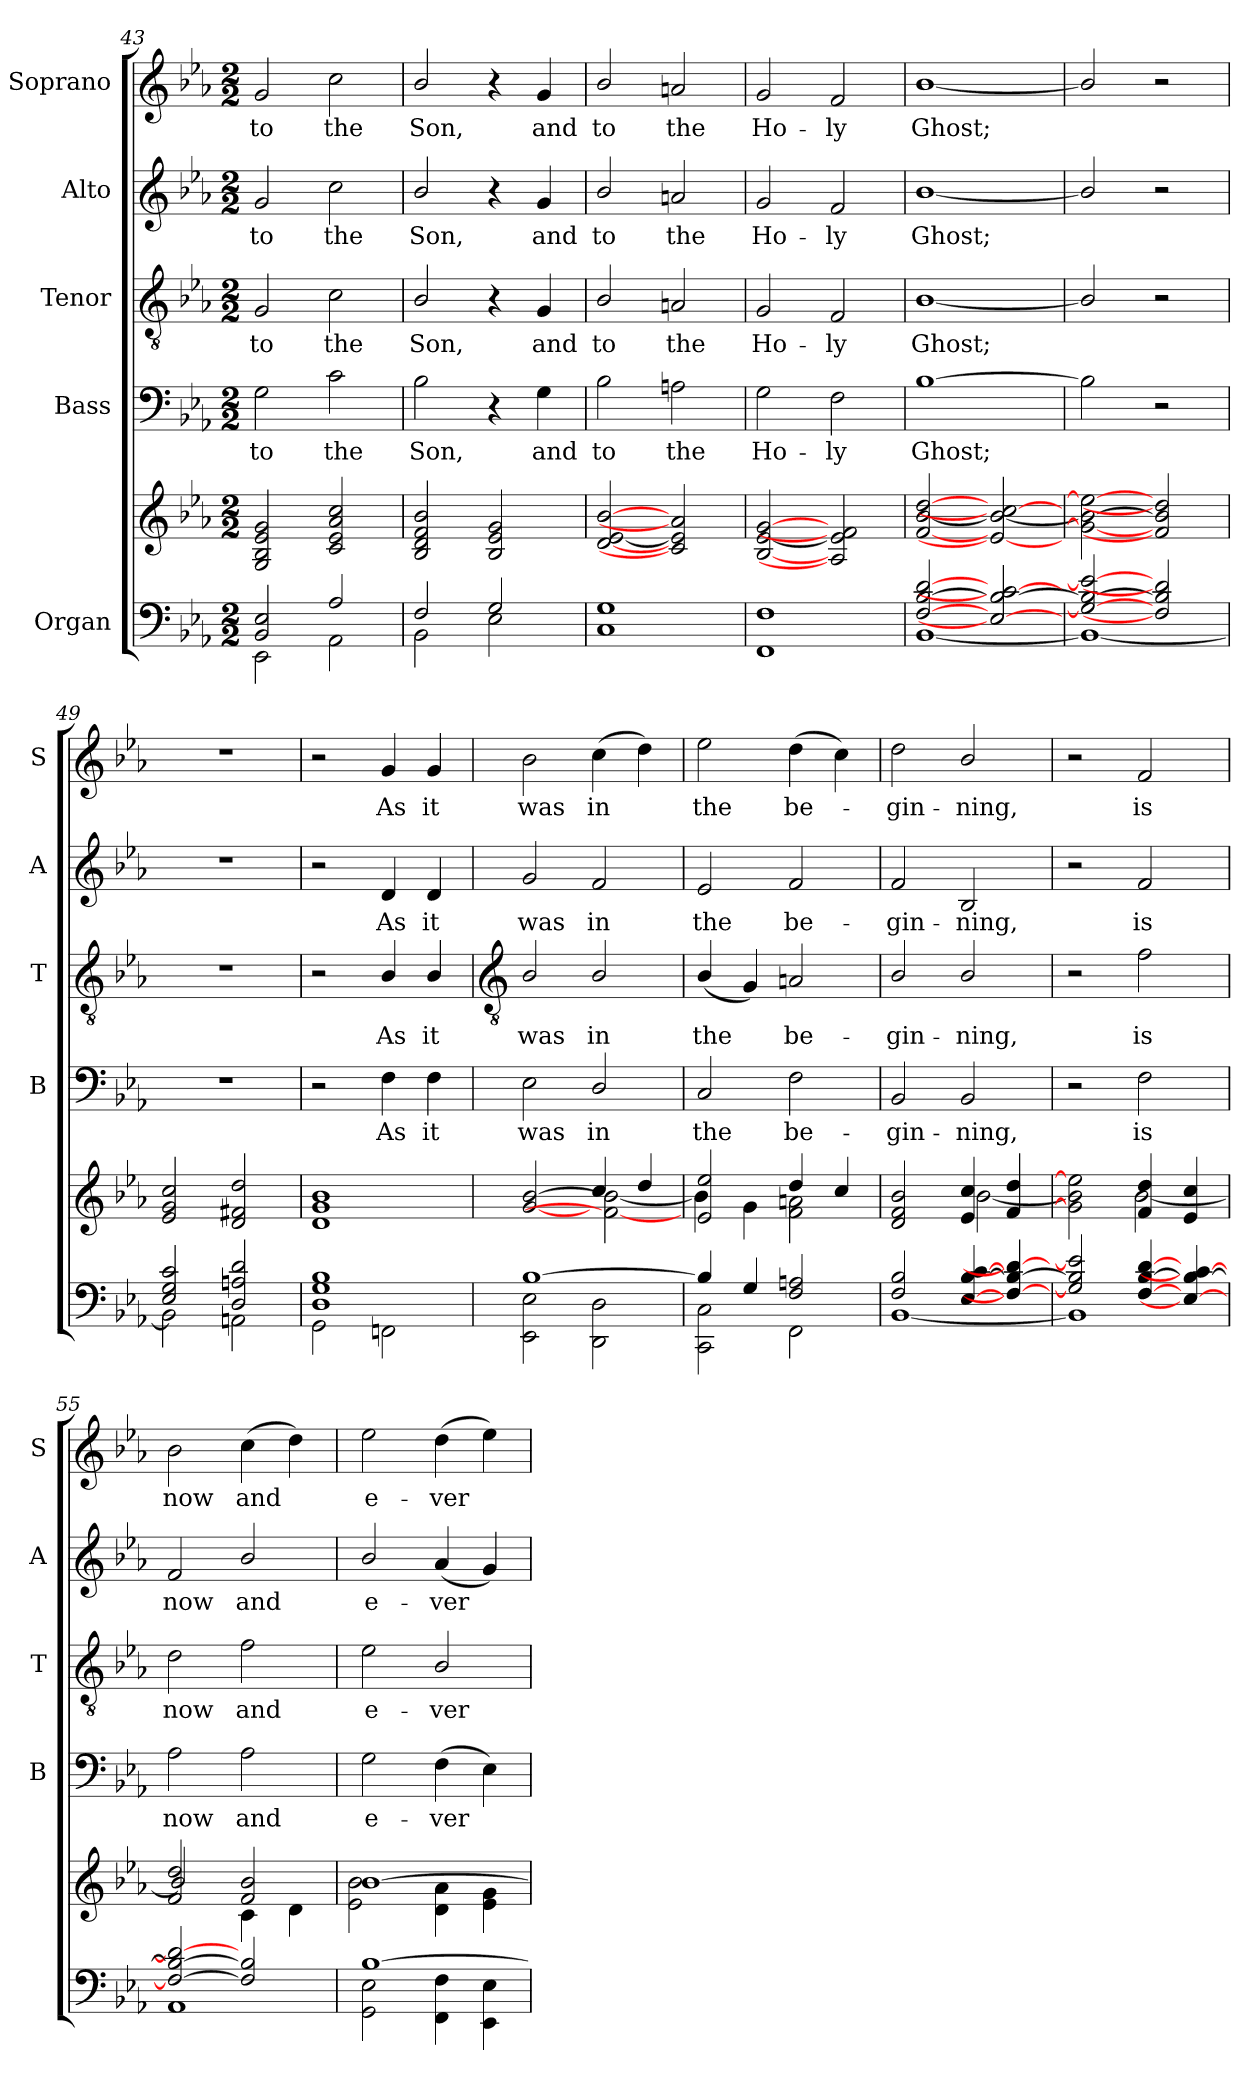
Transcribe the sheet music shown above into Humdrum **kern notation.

**kern	**kern	**kern	**text	**kern	**text	**kern	**text	**kern	**text
*part5	*part5	*part4	*part4	*part3	*part3	*part2	*part2	*part1	*part1
*staff6	*staff5	*staff4	*staff4	*staff3	*staff3	*staff2	*staff2	*staff1	*staff1
*I"Organ	*	*I"Bass	*	*I"Tenor	*	*I"Alto	*	*I"Soprano	*
*	*	*I'B	*	*I'T	*	*I'A	*	*I'S	*
!!LO:LB:g=z
*clefF4	*clefG2	*clefF4	*	*clefGv2	*	*clefG2	*	*clefG2	*
*k[b-e-a-]	*k[b-e-a-]	*k[b-e-a-]	*	*k[b-e-a-]	*	*k[b-e-a-]	*	*k[b-e-a-]	*
*E-:	*E-:	*E-:	*	*E-:	*	*E-:	*	*E-:	*
*M2/2	*M2/2	*M2/2	*	*M2/2	*	*M2/2	*	*M2/2	*
=43	=43	=43	=43	=43	=43	=43	=43	=43	=43
*^	*	*	*	*	*	*	*	*	*
!	!	!	!	!LO:LY:b	!	!LO:LY:b	!	!LO:LY:b	!	!LO:LY:b
2BB-/ 2E-/	2EE-\	2G 2B- 2e- 2g	2G	to	2G	to	2g	to	2g	to
!	!	!	!	!LO:LY:b	!	!LO:LY:b	!	!LO:LY:b	!	!LO:LY:b
2A-/	2AA-\	2c 2e- 2a- 2cc	2c	the	2c	the	2cc	the	2cc	the
=44	=44	=44	=44	=44	=44	=44	=44	=44	=44	=44
!	!	!	!	!LO:LY:b	!	!LO:LY:b	!	!LO:LY:b	!	!LO:LY:b
2F/	2BB-\	2B- 2d 2f 2b-	2B-\	Son,	2B-/	Son,	2b-/	Son,	2b-/	Son,
2G/	2E-\	2B- 2e- 2g	4r	.	4r	.	4r	.	4r	.
!	!	!	!	!LO:LY:b	!	!LO:LY:b	!	!LO:LY:b	!	!LO:LY:b
.	.	.	4G	and	4G	and	4g	and	4g	and
=45	=45	=45	=45	=45	=45	=45	=45	=45	=45	=45
!	!	!	!	!LO:LY:b	!	!LO:LY:b	!	!LO:LY:b	!	!LO:LY:b
1G/	1C\	[2d [2e- [2b-	2B-\	to	2B-/	to	2b-/	to	2b-/	to
!	!	!	!	!LO:LY:b	!	!LO:LY:b	!	!LO:LY:b	!	!LO:LY:b
.	.	2c] 2e-] 2a]	2An	the	2An	the	2an	the	2an	the
=46	=46	=46	=46	=46	=46	=46	=46	=46	=46	=46
!	!	!	!	!LO:LY:b	!	!LO:LY:b	!	!LO:LY:b	!	!LO:LY:b
1F/	1FF\	[2B- [2e- [2g	2G	Ho-	2G	Ho-	2g	Ho-	2g	Ho-
!	!	!	!	!LO:LY:b	!	!LO:LY:b	!	!LO:LY:b	!	!LO:LY:b
.	.	2A] 2e-] 2f]	2F	-ly	2F	-ly	2f	-ly	2f	-ly
=47	=47	=47	=47	=47	=47	=47	=47	=47	=47	=47
!	!	!	!	!LO:LY:b	!	!LO:LY:b	!	!LO:LY:b	!	!LO:LY:b
[2F/ [2B-/ [2d/	[1BB-\	[2f [2b- [2dd	[1B-\	Ghost;	[1B-/	Ghost;	[1b-/	Ghost;	[1b-/	Ghost;
2E-/_ 2B-/_ 2c/_	.	2e-_ 2b-_ 2cc_	.	.	.	.	.	.	.	.
=48	=48	=48	=48	=48	=48	=48	=48	=48	=48	=48
2G/_ 2B-/_ 2e-/_	1BB-\_	2g\_ 2b-\_ 2ee-\_	2B-\]	.	2B-/]	.	2b-/]	.	2b-/]	.
2F/] 2B-/] 2d/]	.	2f] 2b-] 2dd]	2r	.	2r	.	2r	.	2r	.
=49	=49	=49	=49	=49	=49	=49	=49	=49	=49	=49
2E-/ 2G/ 2c/	2BB-\]	2e- 2g 2cc	1r	.	1r	.	1r	.	1r	.
2D/ 2An/ 2d/	2AAn\	2d 2f#X 2dd	.	.	.	.	.	.	.	.
=50	=50	=50	=50	=50	=50	=50	=50	=50	=50	=50
1D/ 1G/ 1B-/	2GG\	1d 1g 1b-	2r	.	2r	.	2r	.	2r	.
!	!	!	!	!LO:LY:b	!	!LO:LY:b	!	!LO:LY:b	!	!LO:LY:b
.	2FFn\	.	4F	As	4B-/	As	4d	As	4g	As
!	!	!	!	!LO:LY:b	!	!LO:LY:b	!	!LO:LY:b	!	!LO:LY:b
.	.	.	4F	it	4B-/	it	4d	it	4g	it
!!LO:LB:g=z
=51	=51	=51	=51	=51	=51	=51	=51	=51	=51	=51
*	*	*	*	*	*clefGv2	*	*	*	*	*
*	*	*^	*	*	*	*	*	*	*	*
!	!	!	!	!	!LO:LY:b	!	!LO:LY:b	!	!LO:LY:b	!	!LO:LY:b
[1B-/	2EE-\ 2E-\	2ryy	[2g/ [2b-/	2E-	was	2B-/	was	2g	was	2b-	was
!	!	!	!	!	!LO:LY:b	!	!LO:LY:b	!	!LO:LY:b	!	!LO:LY:b
.	2DD\ 2D\	4cc/	2f\_ 2b-\_	2D/	in	2B-/	in	2f	in	(>4cc	in
.	.	4dd/	.	.	.	.	.	.	.	4dd)	.
=52	=52	=52	=52	=52	=52	=52	=52	=52	=52	=52	=52
!	!	!	!	!	!LO:LY:b	!	!LO:LY:b	!	!LO:LY:b	!	!LO:LY:b
4B-/]	2CC\ 2C\	2e-/ 2ee-/	4b-\]	2C	the	(<4B-/	the	2e-	the	2ee-	the
4G/	.	.	4g\	.	.	4G)	.	.	.	.	.
!	!	!	!	!	!LO:LY:b	!	!LO:LY:b	!	!LO:LY:b	!	!LO:LY:b
2F/ 2An/	2FF\	4dd/	2f\ 2an\	2F	be-	2An	be-	2f	be-	(>4dd	be-
.	.	4cc/	.	.	.	.	.	.	.	4cc)	.
=53	=53	=53	=53	=53	=53	=53	=53	=53	=53	=53	=53
!	!	!	!	!	!LO:LY:b	!	!LO:LY:b	!	!LO:LY:b	!	!LO:LY:b
2F/ 2B-/	[1BB-\	2d/ 2f/ 2b-/	2ryy	2BB-	-gin-	2B-/	-gin-	2f	-gin-	2dd	gin-
!	!	!	!	!	!LO:LY:b	!	!LO:LY:b	!	!LO:LY:b	!	!LO:LY:b
[4E-/ [4B-/ [4c/	.	4e-/ 4cc/	[2b-\	2BB-	-ning,	2B-/	-ning,	2B-	-ning,	2b-/	-ning,
4F/_ 4B-/_ 4d/_	.	4f/ 4dd/	.	.	.	.	.	.	.	.	.
=54	=54	=54	=54	=54	=54	=54	=54	=54	=54	=54	=54
2G/] 2B-/] 2e-/]	1BB-\]	2ryy	2g\] 2b-\] 2ee-\]	2r	.	2r	.	2r	.	2r	.
!	!	!	!	!	!LO:LY:b	!	!LO:LY:b	!	!LO:LY:b	!	!LO:LY:b
[4F/ [4B-/ [4d/	.	4f/ 4dd/	[2b-\	2F	is	2f	is	2f	is	2f	is
4E-/_ 4B-/_ 4c/_	.	4e-/ 4cc/	.	.	.	.	.	.	.	.	.
=55	=55	=55	=55	=55	=55	=55	=55	=55	=55	=55	=55
!	!	!	!	!	!LO:LY:b	!	!LO:LY:b	!	!LO:LY:b	!	!LO:LY:b
2F/_ 2B-/_ 2d/_	1AA-\	2f/ 2dd/	2b-/]	2A-	now	2d	now	2f	now	2b-	now
!	!	!	!	!	!LO:LY:b	!	!LO:LY:b	!	!LO:LY:b	!	!LO:LY:b
2F/] 2B-/]	.	2f/ 2b-/	4c\	2A-	and	2f	and	2b-/	and	(>4cc	and
.	.	.	4d\	.	.	.	.	.	.	4dd)	.
=56	=56	=56	=56	=56	=56	=56	=56	=56	=56	=56	=56
!	!	!	!	!	!LO:LY:b	!	!LO:LY:b	!	!LO:LY:b	!	!LO:LY:b
[1B-/	2GG\ 2E-\	[1b-/	2e-\ 2b-\	2G	e-	2e-	e-	2b-/	e-	2ee-	e-
!	!	!	!	!	!LO:LY:b	!	!LO:LY:b	!	!LO:LY:b	!	!LO:LY:b
.	4FF\ 4F\	.	4d\ 4a-\	(>4F	-ver	2B-/	-ver	(<4a-	-ver	(>4dd	-ver
.	4EE-\ 4E-\	.	4e-\ 4g\	4E-)	.	.	.	4g)	.	4ee-)	.
*v	*v	*	*	*	*	*	*	*	*	*	*
*	*v	*v	*	*	*	*	*	*	*	*
=	=	=	=	=	=	=	=	=	=
*-	*-	*-	*-	*-	*-	*-	*-	*-	*-
